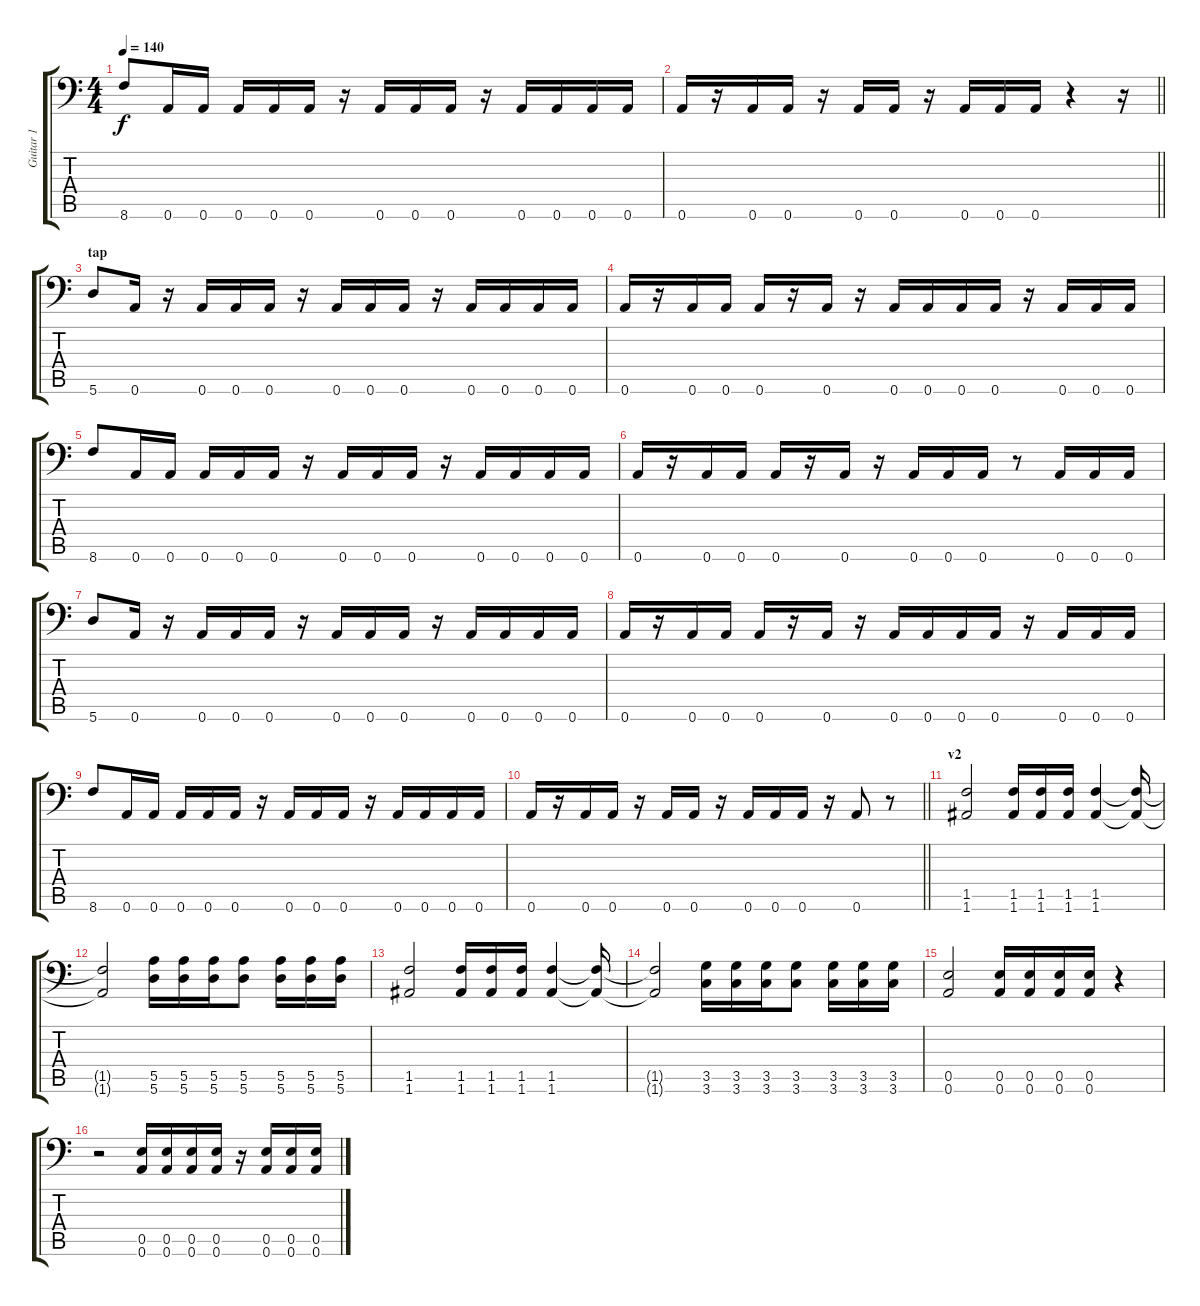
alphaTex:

\track ("Guitar 1" "Guitar 1") {instrument overdrivenguitar}
\staff {score tabs}
\tuning (B3 G3 D3 A2 E2 A1) {hide}
\ts (4 4)
\tempo 140
\clef f4
\ks c
8.6.8{dy f} 0.6.16 0.6.16 0.6.16 0.6.16 0.6.16 r.16 0.6.16 0.6.16 0.6.16 r.16 0.6.16 0.6.16 0.6.16 0.6.16 |
\barLineRight lightlight
0.6.16 r.16 0.6.16 0.6.16 r.16 0.6.16 0.6.16 r.16 0.6.16 0.6.16 0.6.16 r.4 r.16 |
\section ("" "tap")
5.6.8 0.6.16 r.16 0.6.16 0.6.16 0.6.16 r.16 0.6.16 0.6.16 0.6.16 r.16 0.6.16 0.6.16 0.6.16 0.6.16 |
0.6.16 r.16 0.6.16 0.6.16 0.6.16 r.16 0.6.16 r.16 0.6.16 0.6.16 0.6.16 0.6.16 r.16 0.6.16 0.6.16 0.6.16 |
8.6.8 0.6.16 0.6.16 0.6.16 0.6.16 0.6.16 r.16 0.6.16 0.6.16 0.6.16 r.16 0.6.16 0.6.16 0.6.16 0.6.16 |
0.6.16 r.16 0.6.16 0.6.16 0.6.16 r.16 0.6.16 r.16 0.6.16 0.6.16 0.6.16 r.8 0.6.16 0.6.16 0.6.16 |
5.6.8 0.6.16 r.16 0.6.16 0.6.16 0.6.16 r.16 0.6.16 0.6.16 0.6.16 r.16 0.6.16 0.6.16 0.6.16 0.6.16 |
0.6.16 r.16 0.6.16 0.6.16 0.6.16 r.16 0.6.16 r.16 0.6.16 0.6.16 0.6.16 0.6.16 r.16 0.6.16 0.6.16 0.6.16 |
8.6.8 0.6.16 0.6.16 0.6.16 0.6.16 0.6.16 r.16 0.6.16 0.6.16 0.6.16 r.16 0.6.16 0.6.16 0.6.16 0.6.16 |
\barLineRight lightlight
0.6.16 r.16 0.6.16 0.6.16 r.16 0.6.16 0.6.16 r.16 0.6.16 0.6.16 0.6.16 r.16 0.6.8 r.8 |
\section ("" "v2")
(1.5 1.6).2 (1.5 1.6).16 (1.5 1.6).16 (1.5 1.6).16 (1.5 1.6).4 (1.5{t} 1.6{t}).16 |
(1.5{t} 1.6{t}).2 (5.5 5.6).16 (5.5 5.6).16 (5.5 5.6).16 (5.5 5.6).8 (5.5 5.6).16 (5.5 5.6).16 (5.5 5.6).16 |
(1.5 1.6).2 (1.5 1.6).16 (1.5 1.6).16 (1.5 1.6).16 (1.5 1.6).4 (1.5{t} 1.6{t}).16 |
(1.5{t} 1.6{t}).2 (3.5 3.6).16 (3.5 3.6).16 (3.5 3.6).16 (3.5 3.6).8 (3.5 3.6).16 (3.5 3.6).16 (3.5 3.6).16 |
(0.5 0.6).2 (0.5 0.6).16 (0.5 0.6).16 (0.5 0.6).16 (0.5 0.6).16 r.4 |
r.2 (0.5 0.6).16 (0.5 0.6).16 (0.5 0.6).16 (0.5 0.6).16 r.16 (0.5 0.6).16 (0.5 0.6).16 (0.5 0.6).16
